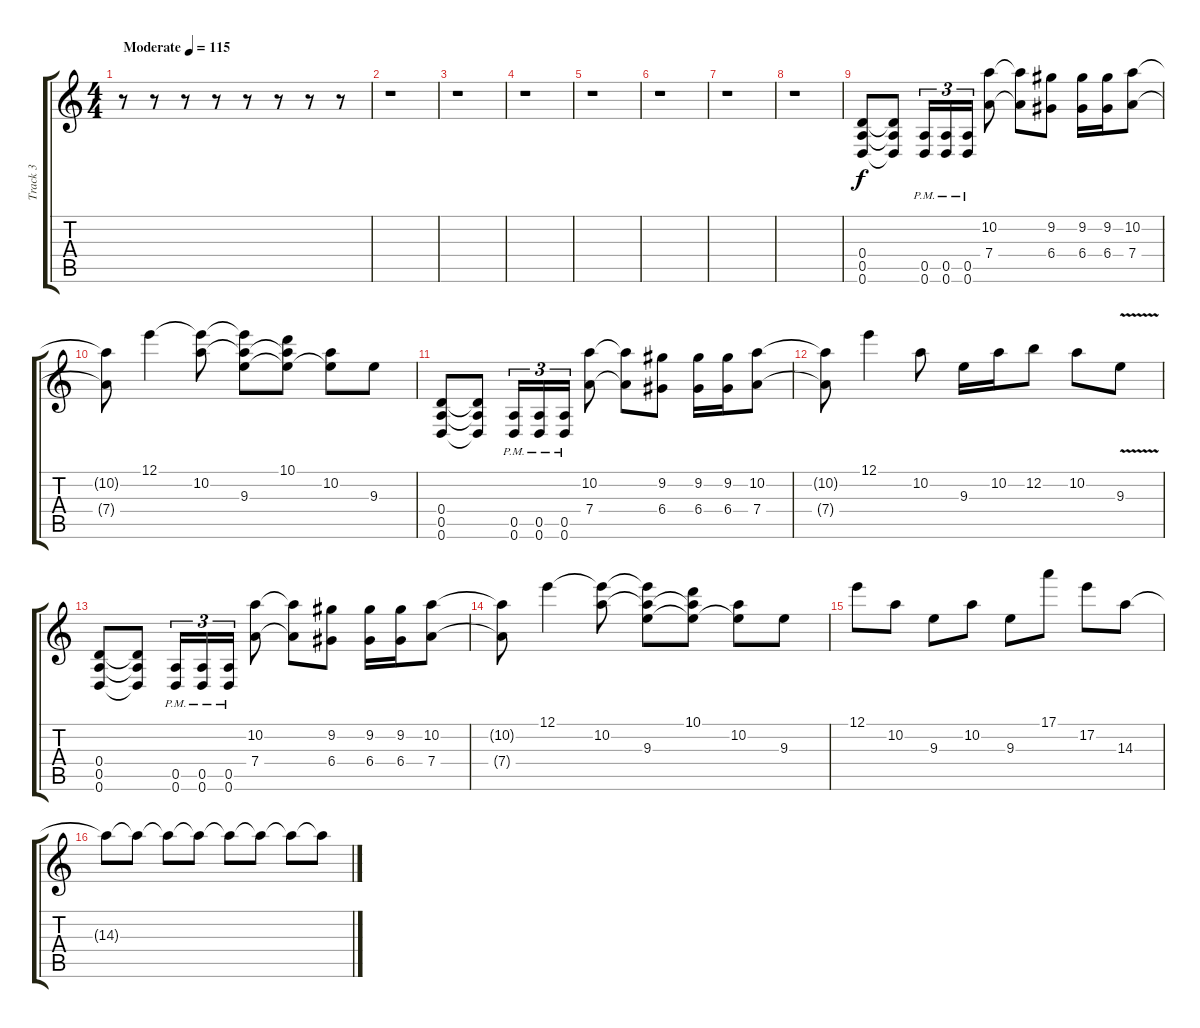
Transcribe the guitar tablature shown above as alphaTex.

\track ("Track 3" "Track 3") {instrument distortionguitar}
\staff {score tabs}
\tuning (E4 B3 G3 D3 A2 D2) {hide}
\ts (4 4)
\tempo (115 "Moderate")
\clef g2
\ks c
r.8{dy f instrument distortionguitar} r.8 r.8 r.8 r.8 r.8 r.8 r.8 |
r.1 |
r.1 |
r.1 |
r.1 |
r.1 |
r.1 |
r.1 |
(0.4 0.5 0.6).8 (0.4{t} 0.5{t} 0.6{t}).8 (0.5{pm} 0.6{pm}).16{tu (3 2)} (0.5{pm} 0.6{pm}).16{tu (3 2)} (0.5{pm} 0.6{pm}).16{tu (3 2)} (10.2 7.4).8 (10.2{t} 7.4{t}).8 (9.2 6.4).8 (9.2 6.4).16 (9.2 6.4).16 (10.2 7.4).8 |
(10.2{t} 7.4{t}).8 12.1.4 (12.1{t} 10.2).8 (12.1{t} 10.2{t} 9.3).8 (10.1 10.2{t} 9.3{t}).8 (10.2 9.3{t}).8 9.3.8 |
(0.4 0.5 0.6).8 (0.4{t} 0.5{t} 0.6{t}).8 (0.5{pm} 0.6{pm}).16{tu (3 2)} (0.5{pm} 0.6{pm}).16{tu (3 2)} (0.5{pm} 0.6{pm}).16{tu (3 2)} (10.2 7.4).8 (10.2{t} 7.4{t}).8 (9.2 6.4).8 (9.2 6.4).16 (9.2 6.4).16 (10.2 7.4).8 |
(10.2{t} 7.4{t}).8 12.1.4 10.2.8 9.3.16 10.2.16 12.2.8 10.2.8 9.3{v}.8 |
(0.4 0.5 0.6).8 (0.4{t} 0.5{t} 0.6{t}).8 (0.5{pm} 0.6{pm}).16{tu (3 2)} (0.5{pm} 0.6{pm}).16{tu (3 2)} (0.5{pm} 0.6{pm}).16{tu (3 2)} (10.2 7.4).8 (10.2{t} 7.4{t}).8 (9.2 6.4).8 (9.2 6.4).16 (9.2 6.4).16 (10.2 7.4).8 |
(10.2{t} 7.4{t}).8 12.1.4 (12.1{t} 10.2).8 (12.1{t} 10.2{t} 9.3).8 (10.1 10.2{t} 9.3{t}).8 (10.2 9.3{t}).8 9.3.8 |
12.1.8 10.2.8 9.3.8 10.2.8 9.3.8 17.1.8 17.2.8 14.3.8 |
14.3{t}.8 14.3{t}.8 14.3{t}.8 14.3{t}.8 14.3{t}.8 14.3{t}.8 14.3{t}.8 14.3{t}.8
